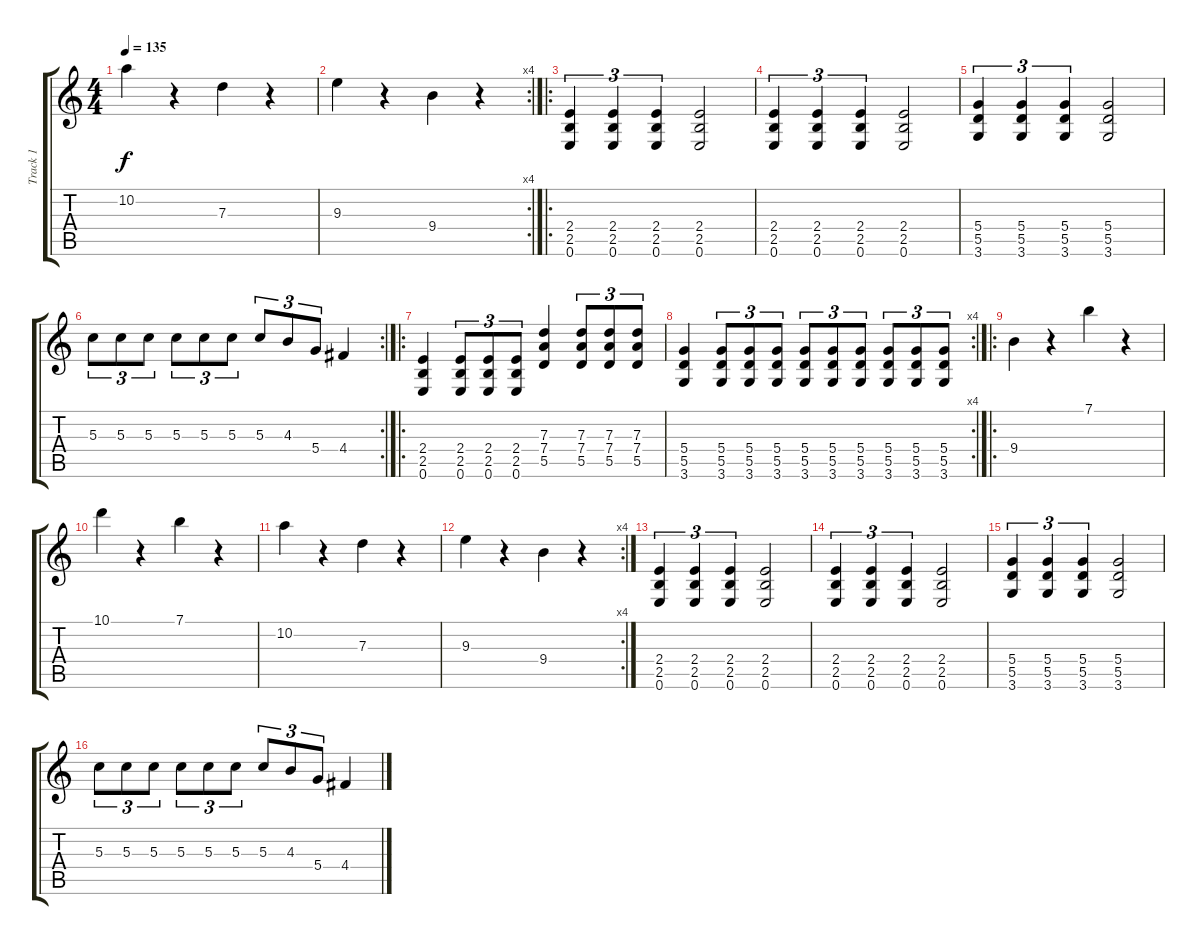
\track ("Track 1" "Track 1") {instrument overdrivenguitar}
\staff {score tabs}
\tuning (E4 B3 G3 D3 A2 E2) {hide}
\ts (4 4)
\tempo 135
\clef g2
\ks c
10.2.4{dy f} r.4 7.3.4 r.4 |
\rc 4
9.3.4 r.4 9.4.4 r.4 |
\ro
(2.4 2.5 0.6).4{tu (3 2)} (2.4 2.5 0.6).4{tu (3 2)} (2.4 2.5 0.6).4{tu (3 2)} (2.4 2.5 0.6).2 |
(2.4 2.5 0.6).4{tu (3 2)} (2.4 2.5 0.6).4{tu (3 2)} (2.4 2.5 0.6).4{tu (3 2)} (2.4 2.5 0.6).2 |
(5.4 5.5 3.6).4{tu (3 2)} (5.4 5.5 3.6).4{tu (3 2)} (5.4 5.5 3.6).4{tu (3 2)} (5.4 5.5 3.6).2 |
\rc 2
5.3.8{tu (3 2)} 5.3.8{tu (3 2)} 5.3.8{tu (3 2)} 5.3.8{tu (3 2)} 5.3.8{tu (3 2)} 5.3.8{tu (3 2)} 5.3.8{tu (3 2)} 4.3.8{tu (3 2)} 5.4.8{tu (3 2)} 4.4.4 |
\ro
(2.4 2.5 0.6).4 (2.4 2.5 0.6).8{tu (3 2)} (2.4 2.5 0.6).8{tu (3 2)} (2.4 2.5 0.6).8{tu (3 2)} (7.3 7.4 5.5).4 (7.3 7.4 5.5).8{tu (3 2)} (7.3 7.4 5.5).8{tu (3 2)} (7.3 7.4 5.5).8{tu (3 2)} |
\rc 4
(5.4 5.5 3.6).4 (5.4 5.5 3.6).8{tu (3 2)} (5.4 5.5 3.6).8{tu (3 2)} (5.4 5.5 3.6).8{tu (3 2)} (5.4 5.5 3.6).8{tu (3 2)} (5.4 5.5 3.6).8{tu (3 2)} (5.4 5.5 3.6).8{tu (3 2)} (5.4 5.5 3.6).8{tu (3 2)} (5.4 5.5 3.6).8{tu (3 2)} (5.4 5.5 3.6).8{tu (3 2)} |
\ro
9.4.4 r.4 7.1.4 r.4 |
10.1.4 r.4 7.1.4 r.4 |
10.2.4 r.4 7.3.4 r.4 |
\rc 4
9.3.4 r.4 9.4.4 r.4 |
(2.4 2.5 0.6).4{tu (3 2)} (2.4 2.5 0.6).4{tu (3 2)} (2.4 2.5 0.6).4{tu (3 2)} (2.4 2.5 0.6).2 |
(2.4 2.5 0.6).4{tu (3 2)} (2.4 2.5 0.6).4{tu (3 2)} (2.4 2.5 0.6).4{tu (3 2)} (2.4 2.5 0.6).2 |
(5.4 5.5 3.6).4{tu (3 2)} (5.4 5.5 3.6).4{tu (3 2)} (5.4 5.5 3.6).4{tu (3 2)} (5.4 5.5 3.6).2 |
5.3.8{tu (3 2)} 5.3.8{tu (3 2)} 5.3.8{tu (3 2)} 5.3.8{tu (3 2)} 5.3.8{tu (3 2)} 5.3.8{tu (3 2)} 5.3.8{tu (3 2)} 4.3.8{tu (3 2)} 5.4.8{tu (3 2)} 4.4.4
